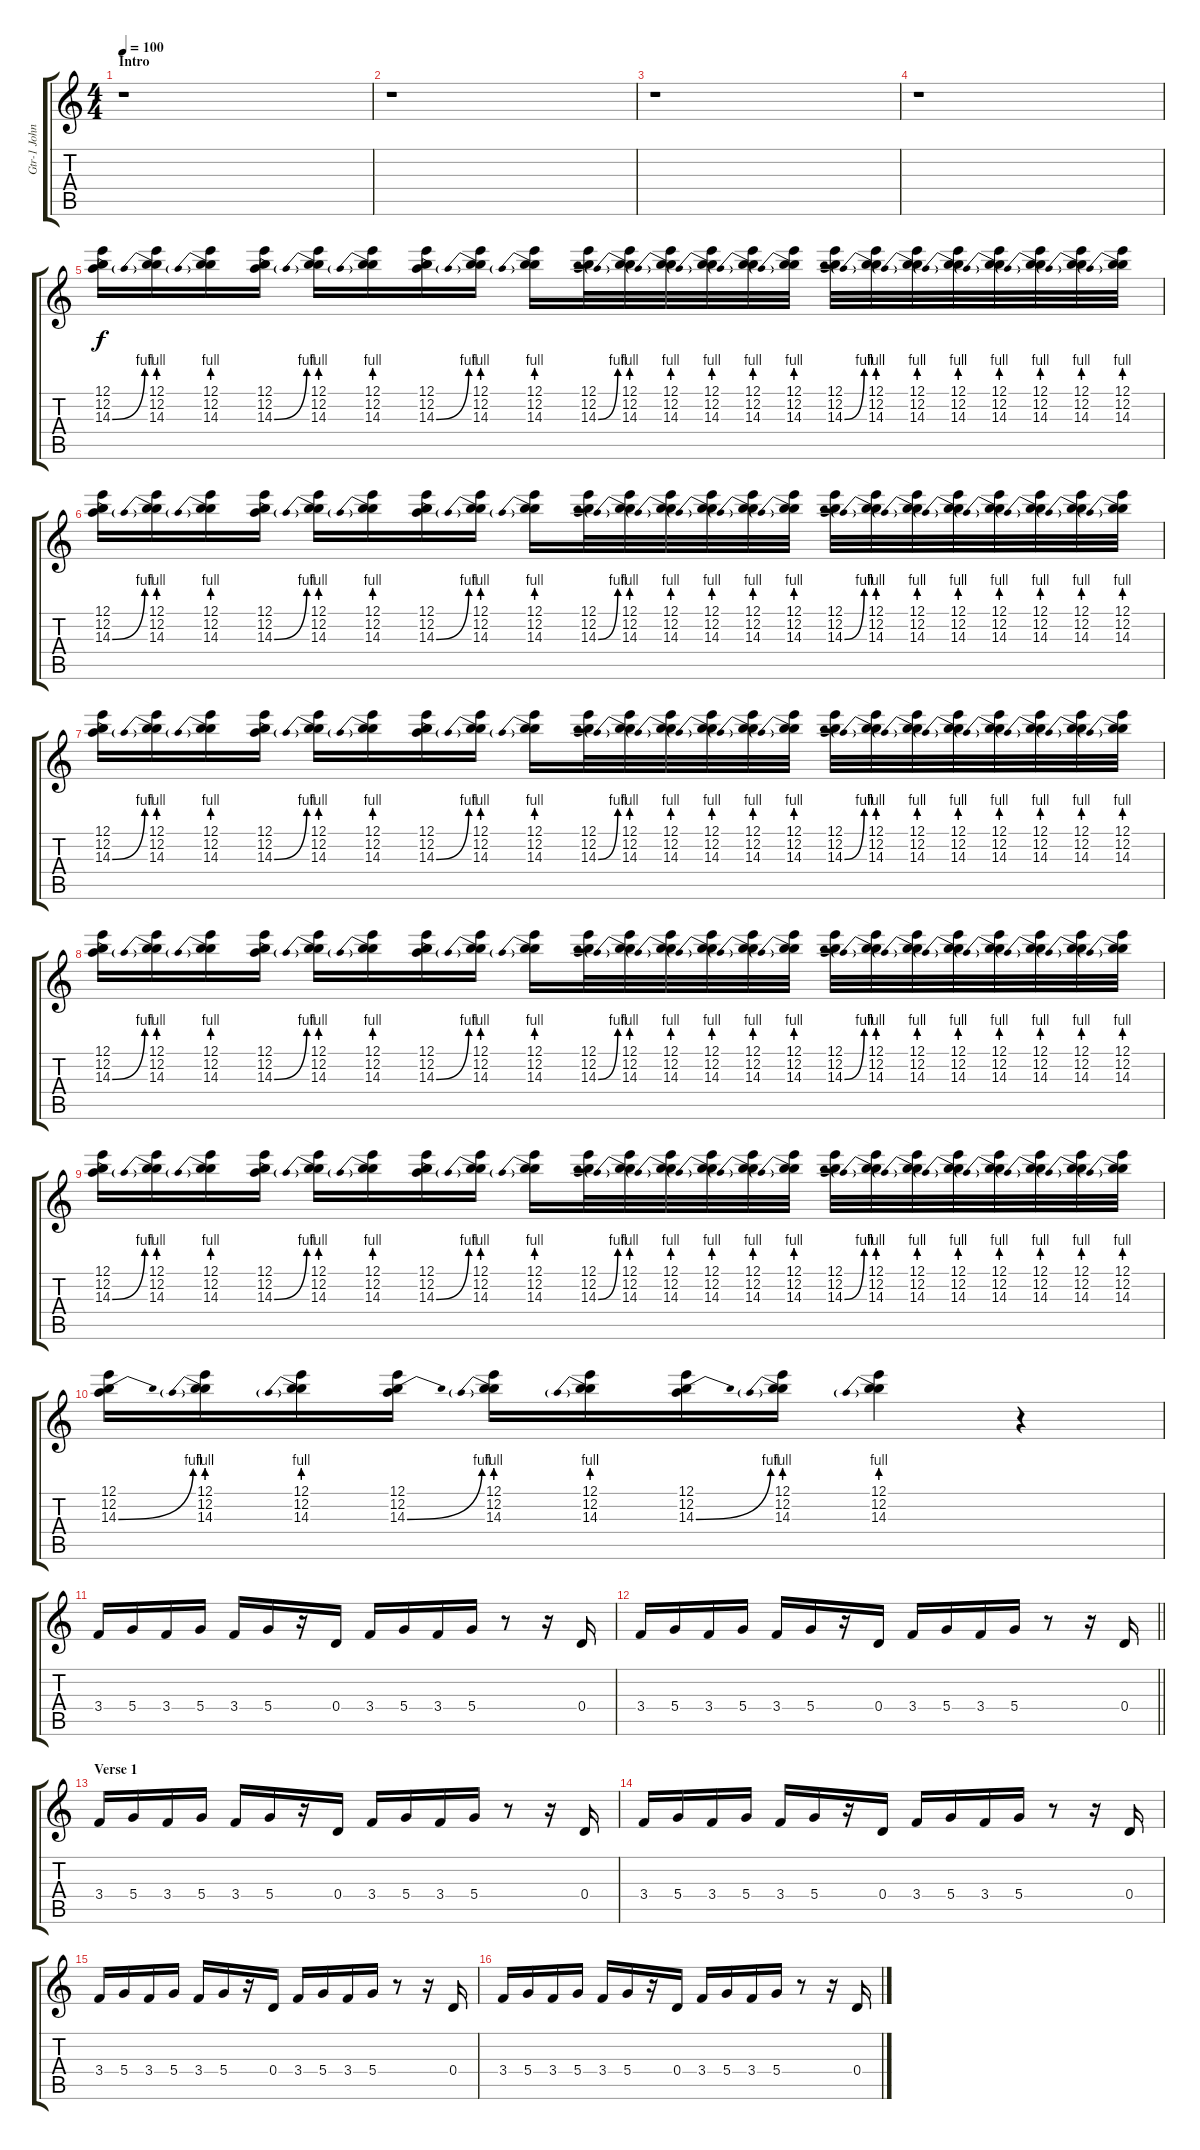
\track ("Gtr-1 John" "Gtr-1 John") {instrument overdrivenguitar}
\staff {score tabs}
\tuning (E4 B3 G3 D3 A2 E2) {hide}
\ts (4 4)
\section ("" "Intro")
\tempo 100
\clef g2
\ks c
r.1{dy f instrument overdrivenguitar} |
r.1 |
r.1 |
r.1 |
(12.1 12.2 14.3{be (bend 0 0 60 4)}).16 (12.1 12.2 14.3{be (prebend 0 4 60 4)}).16 (12.1 12.2 14.3{be (prebend 0 4 60 4)}).16 (12.1 12.2 14.3{be (bend 0 0 60 4)}).16 (12.1 12.2 14.3{be (prebend 0 4 60 4)}).16 (12.1 12.2 14.3{be (prebend 0 4 60 4)}).16 (12.1 12.2 14.3{be (bend 0 0 60 4)}).16 (12.1 12.2 14.3{be (prebend 0 4 60 4)}).16 (12.1 12.2 14.3{be (prebend 0 4 60 4)}).16 (12.1 12.2 14.3{be (bend 0 0 60 4)}).32 (12.1 12.2 14.3{be (prebend 0 4 60 4)}).32 (12.1 12.2 14.3{be (prebend 0 4 60 4)}).32 (12.1 12.2 14.3{be (prebend 0 4 60 4)}).32 (12.1 12.2 14.3{be (prebend 0 4 60 4)}).32 (12.1 12.2 14.3{be (prebend 0 4 60 4)}).32 (12.1 12.2 14.3{be (bend 0 0 60 4)}).32 (12.1 12.2 14.3{be (prebend 0 4 60 4)}).32 (12.1 12.2 14.3{be (prebend 0 4 60 4)}).32 (12.1 12.2 14.3{be (prebend 0 4 60 4)}).32 (12.1 12.2 14.3{be (prebend 0 4 60 4)}).32 (12.1 12.2 14.3{be (prebend 0 4 60 4)}).32 (12.1 12.2 14.3{be (prebend 0 4 60 4)}).32 (12.1 12.2 14.3{be (prebend 0 4 60 4)}).32 |
(12.1 12.2 14.3{be (bend 0 0 60 4)}).16 (12.1 12.2 14.3{be (prebend 0 4 60 4)}).16 (12.1 12.2 14.3{be (prebend 0 4 60 4)}).16 (12.1 12.2 14.3{be (bend 0 0 60 4)}).16 (12.1 12.2 14.3{be (prebend 0 4 60 4)}).16 (12.1 12.2 14.3{be (prebend 0 4 60 4)}).16 (12.1 12.2 14.3{be (bend 0 0 60 4)}).16 (12.1 12.2 14.3{be (prebend 0 4 60 4)}).16 (12.1 12.2 14.3{be (prebend 0 4 60 4)}).16 (12.1 12.2 14.3{be (bend 0 0 60 4)}).32 (12.1 12.2 14.3{be (prebend 0 4 60 4)}).32 (12.1 12.2 14.3{be (prebend 0 4 60 4)}).32 (12.1 12.2 14.3{be (prebend 0 4 60 4)}).32 (12.1 12.2 14.3{be (prebend 0 4 60 4)}).32 (12.1 12.2 14.3{be (prebend 0 4 60 4)}).32 (12.1 12.2 14.3{be (bend 0 0 60 4)}).32 (12.1 12.2 14.3{be (prebend 0 4 60 4)}).32 (12.1 12.2 14.3{be (prebend 0 4 60 4)}).32 (12.1 12.2 14.3{be (prebend 0 4 60 4)}).32 (12.1 12.2 14.3{be (prebend 0 4 60 4)}).32 (12.1 12.2 14.3{be (prebend 0 4 60 4)}).32 (12.1 12.2 14.3{be (prebend 0 4 60 4)}).32 (12.1 12.2 14.3{be (prebend 0 4 60 4)}).32 |
(12.1 12.2 14.3{be (bend 0 0 60 4)}).16 (12.1 12.2 14.3{be (prebend 0 4 60 4)}).16 (12.1 12.2 14.3{be (prebend 0 4 60 4)}).16 (12.1 12.2 14.3{be (bend 0 0 60 4)}).16 (12.1 12.2 14.3{be (prebend 0 4 60 4)}).16 (12.1 12.2 14.3{be (prebend 0 4 60 4)}).16 (12.1 12.2 14.3{be (bend 0 0 60 4)}).16 (12.1 12.2 14.3{be (prebend 0 4 60 4)}).16 (12.1 12.2 14.3{be (prebend 0 4 60 4)}).16 (12.1 12.2 14.3{be (bend 0 0 60 4)}).32 (12.1 12.2 14.3{be (prebend 0 4 60 4)}).32 (12.1 12.2 14.3{be (prebend 0 4 60 4)}).32 (12.1 12.2 14.3{be (prebend 0 4 60 4)}).32 (12.1 12.2 14.3{be (prebend 0 4 60 4)}).32 (12.1 12.2 14.3{be (prebend 0 4 60 4)}).32 (12.1 12.2 14.3{be (bend 0 0 60 4)}).32 (12.1 12.2 14.3{be (prebend 0 4 60 4)}).32 (12.1 12.2 14.3{be (prebend 0 4 60 4)}).32 (12.1 12.2 14.3{be (prebend 0 4 60 4)}).32 (12.1 12.2 14.3{be (prebend 0 4 60 4)}).32 (12.1 12.2 14.3{be (prebend 0 4 60 4)}).32 (12.1 12.2 14.3{be (prebend 0 4 60 4)}).32 (12.1 12.2 14.3{be (prebend 0 4 60 4)}).32 |
(12.1 12.2 14.3{be (bend 0 0 60 4)}).16 (12.1 12.2 14.3{be (prebend 0 4 60 4)}).16 (12.1 12.2 14.3{be (prebend 0 4 60 4)}).16 (12.1 12.2 14.3{be (bend 0 0 60 4)}).16 (12.1 12.2 14.3{be (prebend 0 4 60 4)}).16 (12.1 12.2 14.3{be (prebend 0 4 60 4)}).16 (12.1 12.2 14.3{be (bend 0 0 60 4)}).16 (12.1 12.2 14.3{be (prebend 0 4 60 4)}).16 (12.1 12.2 14.3{be (prebend 0 4 60 4)}).16 (12.1 12.2 14.3{be (bend 0 0 60 4)}).32 (12.1 12.2 14.3{be (prebend 0 4 60 4)}).32 (12.1 12.2 14.3{be (prebend 0 4 60 4)}).32 (12.1 12.2 14.3{be (prebend 0 4 60 4)}).32 (12.1 12.2 14.3{be (prebend 0 4 60 4)}).32 (12.1 12.2 14.3{be (prebend 0 4 60 4)}).32 (12.1 12.2 14.3{be (bend 0 0 60 4)}).32 (12.1 12.2 14.3{be (prebend 0 4 60 4)}).32 (12.1 12.2 14.3{be (prebend 0 4 60 4)}).32 (12.1 12.2 14.3{be (prebend 0 4 60 4)}).32 (12.1 12.2 14.3{be (prebend 0 4 60 4)}).32 (12.1 12.2 14.3{be (prebend 0 4 60 4)}).32 (12.1 12.2 14.3{be (prebend 0 4 60 4)}).32 (12.1 12.2 14.3{be (prebend 0 4 60 4)}).32 |
(12.1 12.2 14.3{be (bend 0 0 60 4)}).16 (12.1 12.2 14.3{be (prebend 0 4 60 4)}).16 (12.1 12.2 14.3{be (prebend 0 4 60 4)}).16 (12.1 12.2 14.3{be (bend 0 0 60 4)}).16 (12.1 12.2 14.3{be (prebend 0 4 60 4)}).16 (12.1 12.2 14.3{be (prebend 0 4 60 4)}).16 (12.1 12.2 14.3{be (bend 0 0 60 4)}).16 (12.1 12.2 14.3{be (prebend 0 4 60 4)}).16 (12.1 12.2 14.3{be (prebend 0 4 60 4)}).16 (12.1 12.2 14.3{be (bend 0 0 60 4)}).32 (12.1 12.2 14.3{be (prebend 0 4 60 4)}).32 (12.1 12.2 14.3{be (prebend 0 4 60 4)}).32 (12.1 12.2 14.3{be (prebend 0 4 60 4)}).32 (12.1 12.2 14.3{be (prebend 0 4 60 4)}).32 (12.1 12.2 14.3{be (prebend 0 4 60 4)}).32 (12.1 12.2 14.3{be (bend 0 0 60 4)}).32 (12.1 12.2 14.3{be (prebend 0 4 60 4)}).32 (12.1 12.2 14.3{be (prebend 0 4 60 4)}).32 (12.1 12.2 14.3{be (prebend 0 4 60 4)}).32 (12.1 12.2 14.3{be (prebend 0 4 60 4)}).32 (12.1 12.2 14.3{be (prebend 0 4 60 4)}).32 (12.1 12.2 14.3{be (prebend 0 4 60 4)}).32 (12.1 12.2 14.3{be (prebend 0 4 60 4)}).32 |
(12.1 12.2 14.3{be (bend 0 0 60 4)}).16 (12.1 12.2 14.3{be (prebend 0 4 60 4)}).16 (12.1 12.2 14.3{be (prebend 0 4 60 4)}).16 (12.1 12.2 14.3{be (bend 0 0 60 4)}).16 (12.1 12.2 14.3{be (prebend 0 4 60 4)}).16 (12.1 12.2 14.3{be (prebend 0 4 60 4)}).16 (12.1 12.2 14.3{be (bend 0 0 60 4)}).16 (12.1 12.2 14.3{be (prebend 0 4 60 4)}).16 (12.1 12.2 14.3{be (prebend 0 4 60 4)}).4 r.4 |
3.4.16{instrument electricguitarclean} 5.4.16 3.4.16 5.4.16 3.4.16 5.4.16 r.16 0.4.16 3.4.16 5.4.16 3.4.16 5.4.16 r.8 r.16 0.4.16 |
\barLineRight lightlight
3.4.16 5.4.16 3.4.16 5.4.16 3.4.16 5.4.16 r.16 0.4.16 3.4.16 5.4.16 3.4.16 5.4.16 r.8 r.16 0.4.16 |
\section ("" "Verse 1")
3.4.16 5.4.16 3.4.16 5.4.16 3.4.16 5.4.16 r.16 0.4.16 3.4.16 5.4.16 3.4.16 5.4.16 r.8 r.16 0.4.16 |
3.4.16 5.4.16 3.4.16 5.4.16 3.4.16 5.4.16 r.16 0.4.16 3.4.16 5.4.16 3.4.16 5.4.16 r.8 r.16 0.4.16 |
3.4.16 5.4.16 3.4.16 5.4.16 3.4.16 5.4.16 r.16 0.4.16 3.4.16 5.4.16 3.4.16 5.4.16 r.8 r.16 0.4.16 |
3.4.16 5.4.16 3.4.16 5.4.16 3.4.16 5.4.16 r.16 0.4.16 3.4.16 5.4.16 3.4.16 5.4.16 r.8 r.16 0.4.16
